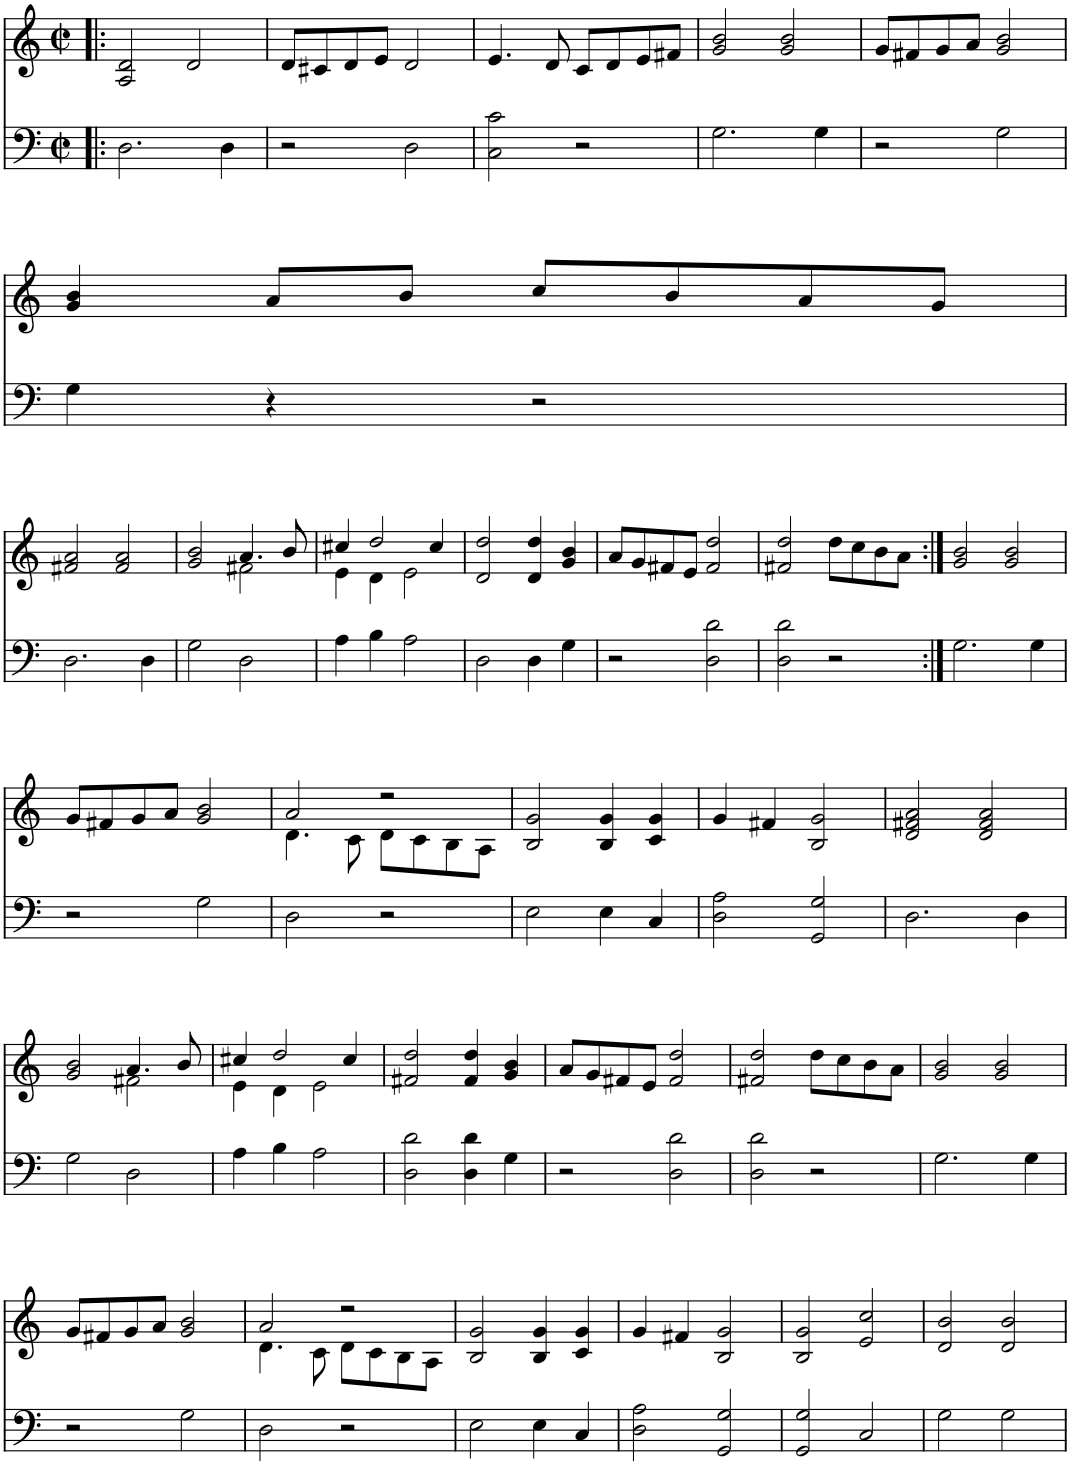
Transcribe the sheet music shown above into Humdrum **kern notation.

**kern	**kern
*part1	*part1
*staff2	*staff1
*I"Laute	*
*clefF4	*clefG2
*k[]	*k[]
*M2/2	*M2/2
*met(c|)	*met(c|)
=1!|:	=1!|:
2.D\	2A/ 2d/
.	2d/
4D\	.
=2	=2
2r	8d/L
.	8c#X/
.	8d/
.	8e/J
2D\	2d/
=3	=3
2C\ 2c\	4.e/
.	8d/
2r	8c/L
.	8d/
.	8e/
.	8f#X/J
=4	=4
2.G\	2g/ 2b/
.	2g/ 2b/
4G\	.
=5	=5
2r	8g/L
.	8f#X/
.	8g/
.	8a/J
2G\	2g/ 2b/
!!LO:LB:g=z
=6	=6
4G\	4g/ 4b/
4r	8a/L
.	8b/J
2r	8cc/L
.	8b/
.	8a/
.	8g/J
!!LO:LB:g=z
=7	=7
2.D\	2f#X/ 2a/
.	2f#/ 2a/
4D\	.
=8	=8
*	*^
2G\	2g/ 2b/	4ryy
.	.	4ryy
2D\	4.a/	2f#X\
.	8b/	.
=9	=9	=9
4A\	4cc#X/	4e\
4B\	2dd/	4d\
2A\	.	2e\
.	4cc#/	.
*	*v	*v
=10	=10
2D\	2d/ 2dd/
4D\	4d/ 4dd/
4G\	4g/ 4b/
=11	=11
2r	8a/L
.	8g/
.	8f#X/
.	8e/J
2D\ 2d\	2f#/ 2dd/
=12	=12
2D\ 2d\	2f#X/ 2dd/
2r	8dd\L
.	8cc\
.	8b\
.	8a\J
=13:|!	=13:|!
2.G\	2g/ 2b/
.	2g/ 2b/
4G\	.
!!LO:LB:g=z
=14	=14
2r	8g/L
.	8f#X/
.	8g/
.	8a/J
2G\	2g/ 2b/
=15	=15
*	*^
2D\	2a/	4.d\
.	.	8c\
2r	2r	8d\L
.	.	8c\
.	.	8B\
.	.	8A\J
*	*v	*v
=16	=16
2E\	2B/ 2g/
4E\	4B/ 4g/
4C/	4c/ 4g/
=17	=17
2D\ 2A\	4g/
.	4f#X/
2GG/ 2G/	2B/ 2g/
=18	=18
2.D\	2d/ 2f#X/ 2a/
.	2d/ 2f#/ 2a/
4D\	.
!!LO:LB:g=z
=19	=19
*	*^
2G\	2g/ 2b/	4ryy
.	.	4ryy
2D\	4.a/	2f#X\
.	8b/	.
=20	=20	=20
4A\	4cc#X/	4e\
4B\	2dd/	4d\
2A\	.	2e\
.	4cc#/	.
*	*v	*v
=21	=21
2D\ 2d\	2f#X/ 2dd/
4D\ 4d\	4f#/ 4dd/
4G\	4g/ 4b/
=22	=22
2r	8a/L
.	8g/
.	8f#X/
.	8e/J
2D\ 2d\	2f#/ 2dd/
=23	=23
2D\ 2d\	2f#X/ 2dd/
2r	8dd\L
.	8cc\
.	8b\
.	8a\J
=24	=24
2.G\	2g/ 2b/
.	2g/ 2b/
4G\	.
!!LO:LB:g=z
=25	=25
2r	8g/L
.	8f#X/
.	8g/
.	8a/J
2G\	2g/ 2b/
=26	=26
*	*^
2D\	2a/	4.d\
.	.	8c\
2r	2r	8d\L
.	.	8c\
.	.	8B\
.	.	8A\J
*	*v	*v
=27	=27
2E\	2B/ 2g/
4E\	4B/ 4g/
4C/	4c/ 4g/
=28	=28
2D\ 2A\	4g/
.	4f#X/
2GG/ 2G/	2B/ 2g/
=29	=29
2GG/ 2G/	2B/ 2g/
2C/	2e/ 2cc/
=30	=30
2G\	2d/ 2b/
2G\	2d/ 2b/
=	=
*-	*-
